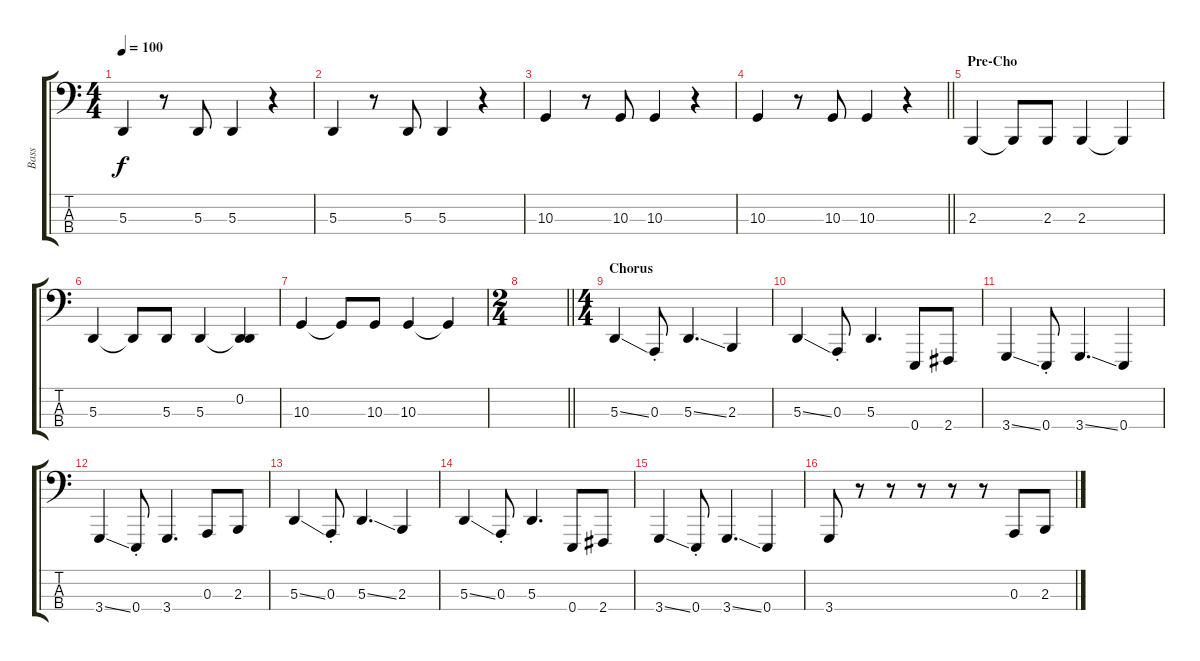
\track ("Bass" "Bass") {instrument lead1square}
\staff {score tabs}
\tuning (G2 D2 A1 E1) {hide}
\ts (4 4)
\tempo 100
\clef f4
\ks c
5.3.4{dy f} r.8 5.3.8 5.3.4 r.4 |
5.3.4 r.8 5.3.8 5.3.4 r.4 |
10.3.4 r.8 10.3.8 10.3.4 r.4 |
\barLineRight lightlight
10.3.4 r.8 10.3.8 10.3.4 r.4 |
\section ("" "Pre-Cho")
2.3.4 2.3{t}.8 2.3.8 2.3.4 2.3{t}.4 |
5.3.4 5.3{t}.8 5.3.8 5.3.4 (0.2 5.3{t}).4 |
10.3.4 10.3{t}.8 10.3.8 10.3.4 10.3{t}.4 |
\ts (2 4)
\barLineRight lightlight
|
\ts (4 4)
\section ("" "Chorus")
5.3{ss}.4 0.3{st}.8 5.3{ss}.4{d} 2.3.4 |
5.3{ss}.4 0.3{st}.8 5.3.4{d} 0.4.8 2.4.8 |
3.4{ss}.4 0.4{st}.8 3.4{ss}.4{d} 0.4.4 |
3.4{ss}.4 0.4{st}.8 3.4.4{d} 0.3.8 2.3.8 |
5.3{ss}.4 0.3{st}.8 5.3{ss}.4{d} 2.3.4 |
5.3{ss}.4 0.3{st}.8 5.3.4{d} 0.4.8 2.4.8 |
3.4{ss}.4 0.4{st}.8 3.4{ss}.4{d} 0.4.4 |
3.4.8 r.8 r.8 r.8 r.8 r.8 0.3.8 2.3.8
